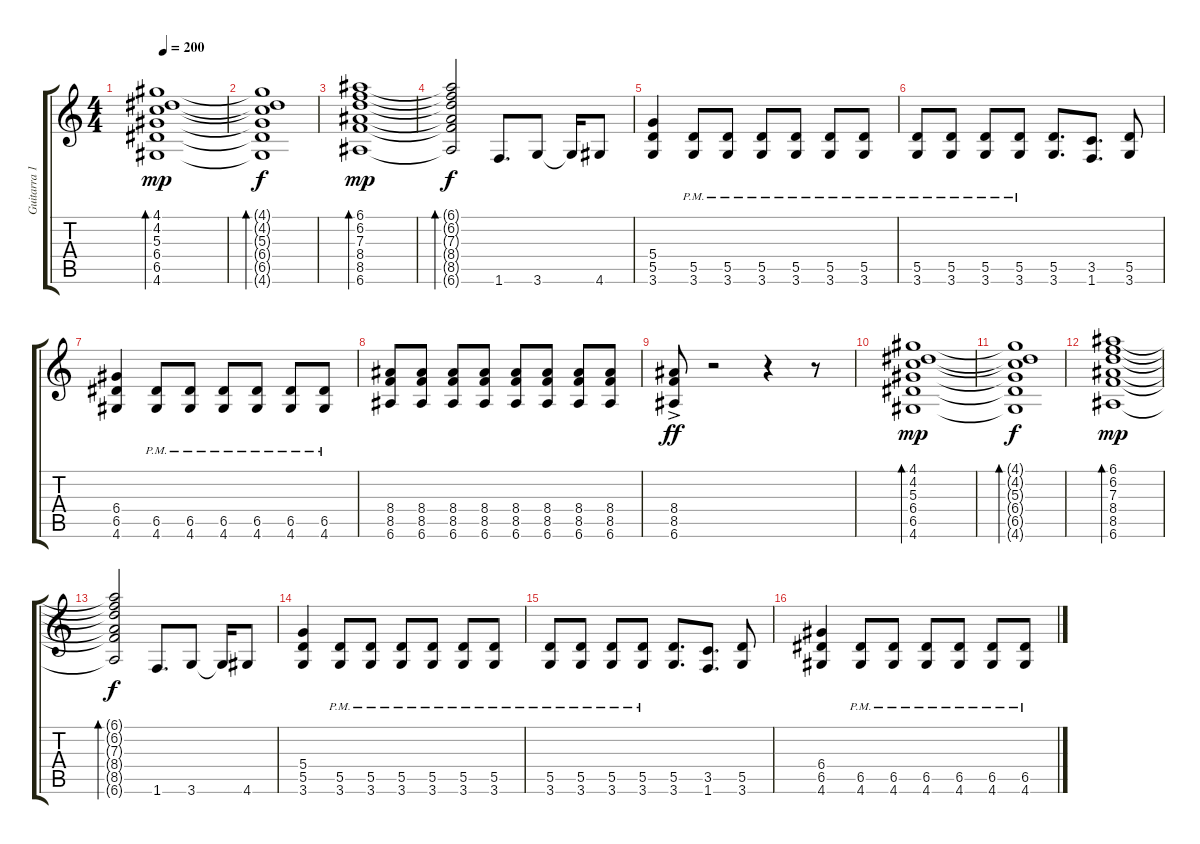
\track ("Guitarra 1" "Guitarra 1") {instrument distortionguitar}
\staff {score tabs}
\tuning (E4 B3 G3 D3 A2 E2) {hide}
\ts (4 4)
\tempo 200
\clef g2
\ks c
(4.1 4.2 5.3 6.4 6.5 4.6).1{bd 120 dy mp} |
(4.1{t} 4.2{t} 5.3{t} 6.4{t} 6.5{t} 4.6{t}).1{bd 240 dy f} |
(6.1 6.2 7.3 8.4 8.5 6.6).1{bd 120 dy mp} |
(6.1{t} 6.2{t} 7.3{t} 8.4{t} 8.5{t} 6.6{t}).2{bd 240 dy f} 1.6.8{d} 3.6.8 3.6{t}.16 4.6.8 |
(5.4 5.5 3.6).4 (5.5{pm} 3.6{pm}).8 (5.5{pm} 3.6{pm}).8 (5.5{pm} 3.6{pm}).8 (5.5{pm} 3.6{pm}).8 (5.5{pm} 3.6{pm}).8 (5.5{pm} 3.6{pm}).8 |
(5.5{pm} 3.6{pm}).8 (5.5{pm} 3.6{pm}).8 (5.5{pm} 3.6{pm}).8 (5.5{pm} 3.6{pm}).8 (5.5 3.6).8{d} (3.5 1.6).8{d} (5.5 3.6).8 |
(6.4 6.5 4.6).4 (6.5{pm} 4.6{pm}).8 (6.5{pm} 4.6{pm}).8 (6.5{pm} 4.6{pm}).8 (6.5{pm} 4.6{pm}).8 (6.5{pm} 4.6{pm}).8 (6.5{pm} 4.6{pm}).8 |
(8.4 8.5 6.6).8 (8.4 8.5 6.6).8 (8.4 8.5 6.6).8 (8.4 8.5 6.6).8 (8.4 8.5 6.6).8 (8.4 8.5 6.6).8 (8.4 8.5 6.6).8 (8.4 8.5 6.6).8 |
(8.4{ac} 8.5{ac} 6.6{ac}).8{dy ff} r.2 r.4 r.8 |
(4.1 4.2 5.3 6.4 6.5 4.6).1{bd 120 dy mp} |
(4.1{t} 4.2{t} 5.3{t} 6.4{t} 6.5{t} 4.6{t}).1{bd 240 dy f} |
(6.1 6.2 7.3 8.4 8.5 6.6).1{bd 120 dy mp} |
(6.1{t} 6.2{t} 7.3{t} 8.4{t} 8.5{t} 6.6{t}).2{bd 240 dy f} 1.6.8{d} 3.6.8 3.6{t}.16 4.6.8 |
(5.4 5.5 3.6).4 (5.5{pm} 3.6{pm}).8 (5.5{pm} 3.6{pm}).8 (5.5{pm} 3.6{pm}).8 (5.5{pm} 3.6{pm}).8 (5.5{pm} 3.6{pm}).8 (5.5{pm} 3.6{pm}).8 |
(5.5{pm} 3.6{pm}).8 (5.5{pm} 3.6{pm}).8 (5.5{pm} 3.6{pm}).8 (5.5{pm} 3.6{pm}).8 (5.5 3.6).8{d} (3.5 1.6).8{d} (5.5 3.6).8 |
(6.4 6.5 4.6).4 (6.5{pm} 4.6{pm}).8 (6.5{pm} 4.6{pm}).8 (6.5{pm} 4.6{pm}).8 (6.5{pm} 4.6{pm}).8 (6.5{pm} 4.6{pm}).8 (6.5{pm} 4.6{pm}).8
